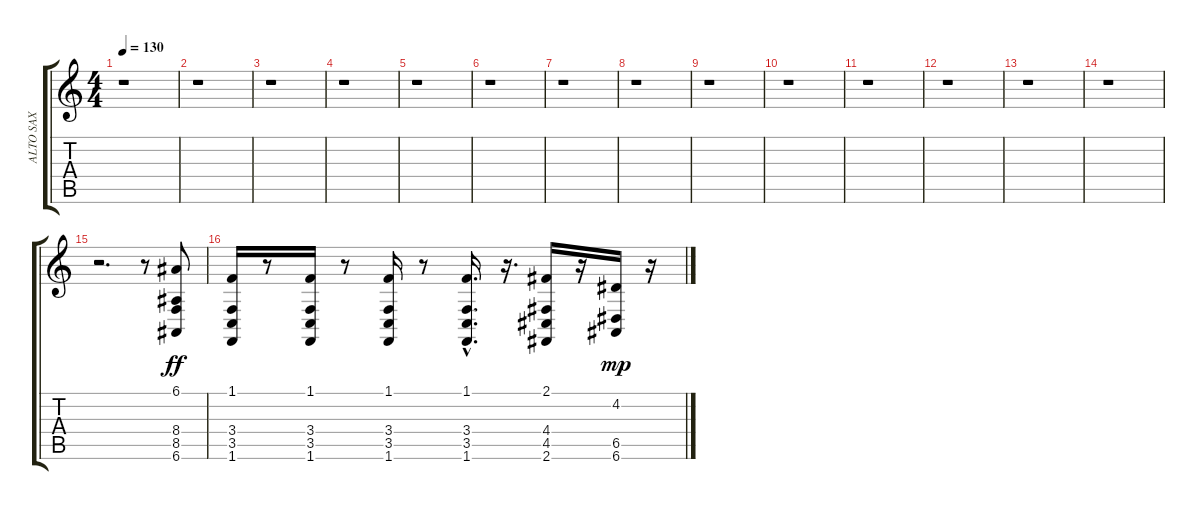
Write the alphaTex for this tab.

\track ("ALTO SAX" "ALTO SAX") {instrument altosax}
\staff {score tabs}
\tuning (E4 B3 G3 D3 A2 E2) {hide}
\ts (4 4)
\tempo 130
\clef g2
\ks c
r.1{dy ff} |
r.1 |
r.1 |
r.1 |
r.1 |
r.1 |
r.1 |
r.1 |
r.1 |
r.1 |
r.1 |
r.1 |
r.1 |
r.1 |
r.2{d} r.8 (6.1 8.4 8.5 6.6).8 |
(1.1 3.4 3.5 1.6).16 r.8 (1.1 3.4 3.5 1.6).16 r.8 (1.1 3.4 3.5 1.6).16 r.8 (1.1{hac} 3.4{hac} 3.5{hac} 1.6{hac}).16{d} r.16{d} (2.1 4.4 4.5 2.6).16 r.16 (4.2 6.5 6.6).16{dy mp} r.16
